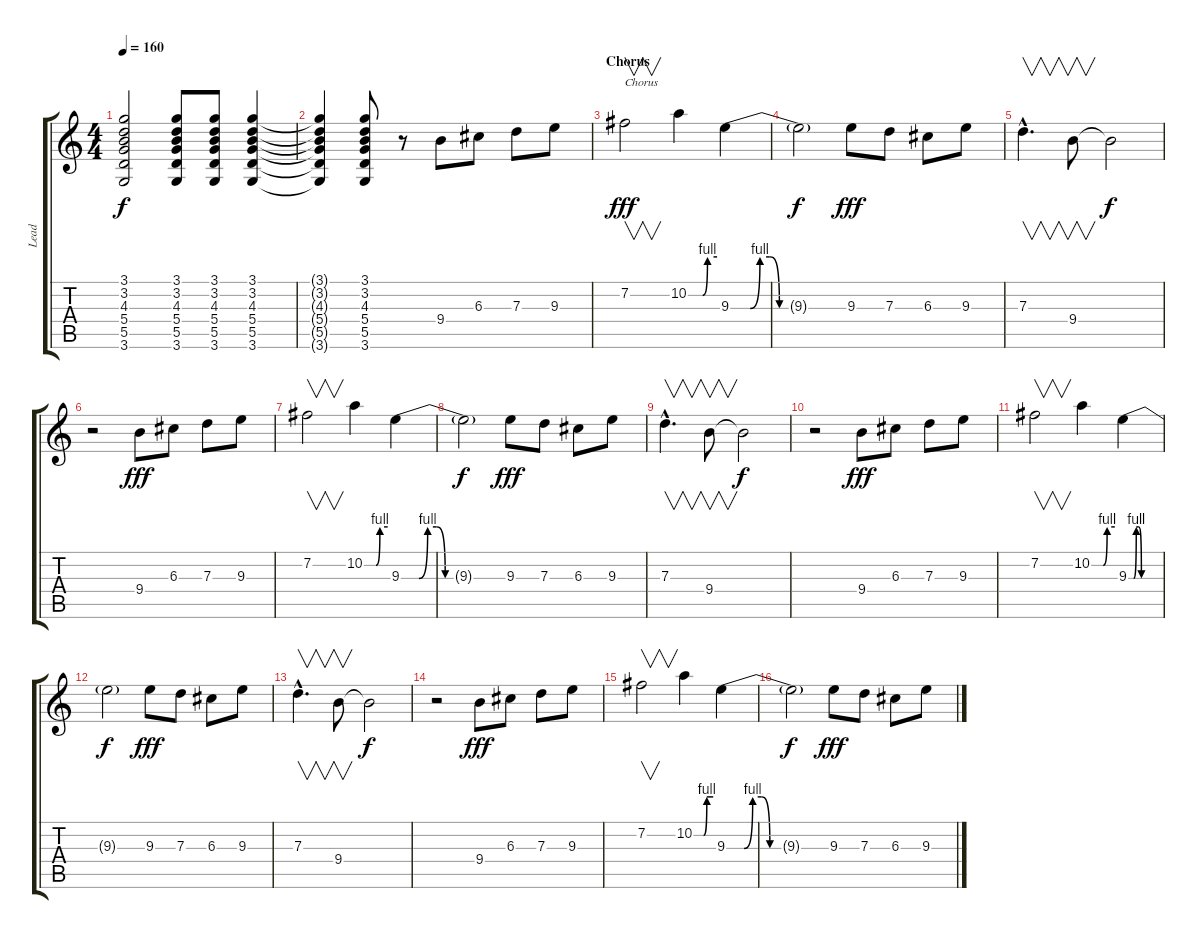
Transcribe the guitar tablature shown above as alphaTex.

\track ("Lead" "Lead") {instrument electricguitarjazz}
\staff {score tabs}
\tuning (E4 B3 G3 D3 A2 E2) {hide}
\ts (4 4)
\tempo 160
\clef g2
\ks c
(3.1 3.2 4.3 5.4 5.5 3.6).2{dy f} (3.1 3.2 4.3 5.4 5.5 3.6).8 (3.1 3.2 4.3 5.4 5.5 3.6).8 (3.1 3.2 4.3 5.4 5.5 3.6).4 |
(3.1{t} 3.2{t} 4.3{t} 5.4{t} 5.5{t} 3.6{t}).4 (3.1 3.2 4.3 5.4 5.5 3.6).8 r.8 9.4.8 6.3.8 7.3.8 9.3.8 |
\section ("" "Chorus")
7.2.2{v txt "Chorus" dy fff} 10.2{be (custom 0 0 30 0 40 4 60 4)}.4 9.3{be (custom 0 0 10 0 15 4 20 4 25 0 60 0)}.4 |
9.3{t}.2{dy f} 9.3.8{dy fff} 7.3.8 6.3.8 9.3.8 |
7.3{hac}.4{v d} 9.4.8{v} 9.4{t}.2{dy f} |
r.2 9.4.8{dy fff} 6.3.8 7.3.8 9.3.8 |
7.2.2{v} 10.2{be (custom 0 0 30 0 40 4 60 4)}.4 9.3{be (custom 0 0 10 0 15 4 20 4 25 0 60 0)}.4 |
9.3{t}.2{dy f} 9.3.8{dy fff} 7.3.8 6.3.8 9.3.8 |
7.3{hac}.4{v d} 9.4.8{v} 9.4{t}.2{dy f} |
r.2 9.4.8{dy fff} 6.3.8 7.3.8 9.3.8 |
7.2.2{v} 10.2{be (custom 0 0 30 0 40 4 60 4)}.4 9.3{be (custom 0 0 10 0 15 4 20 4 25 0 60 0)}.4 |
9.3{t}.2{dy f} 9.3.8{dy fff} 7.3.8 6.3.8 9.3.8 |
7.3{hac}.4{v d} 9.4.8{v} 9.4{t}.2{dy f} |
r.2 9.4.8{dy fff} 6.3.8 7.3.8 9.3.8 |
7.2.2{v} 10.2{be (custom 0 0 30 0 40 4 60 4)}.4 9.3{be (custom 0 0 10 0 15 4 20 4 25 0 60 0)}.4 |
9.3{t}.2{dy f} 9.3.8{dy fff} 7.3.8 6.3.8 9.3.8
